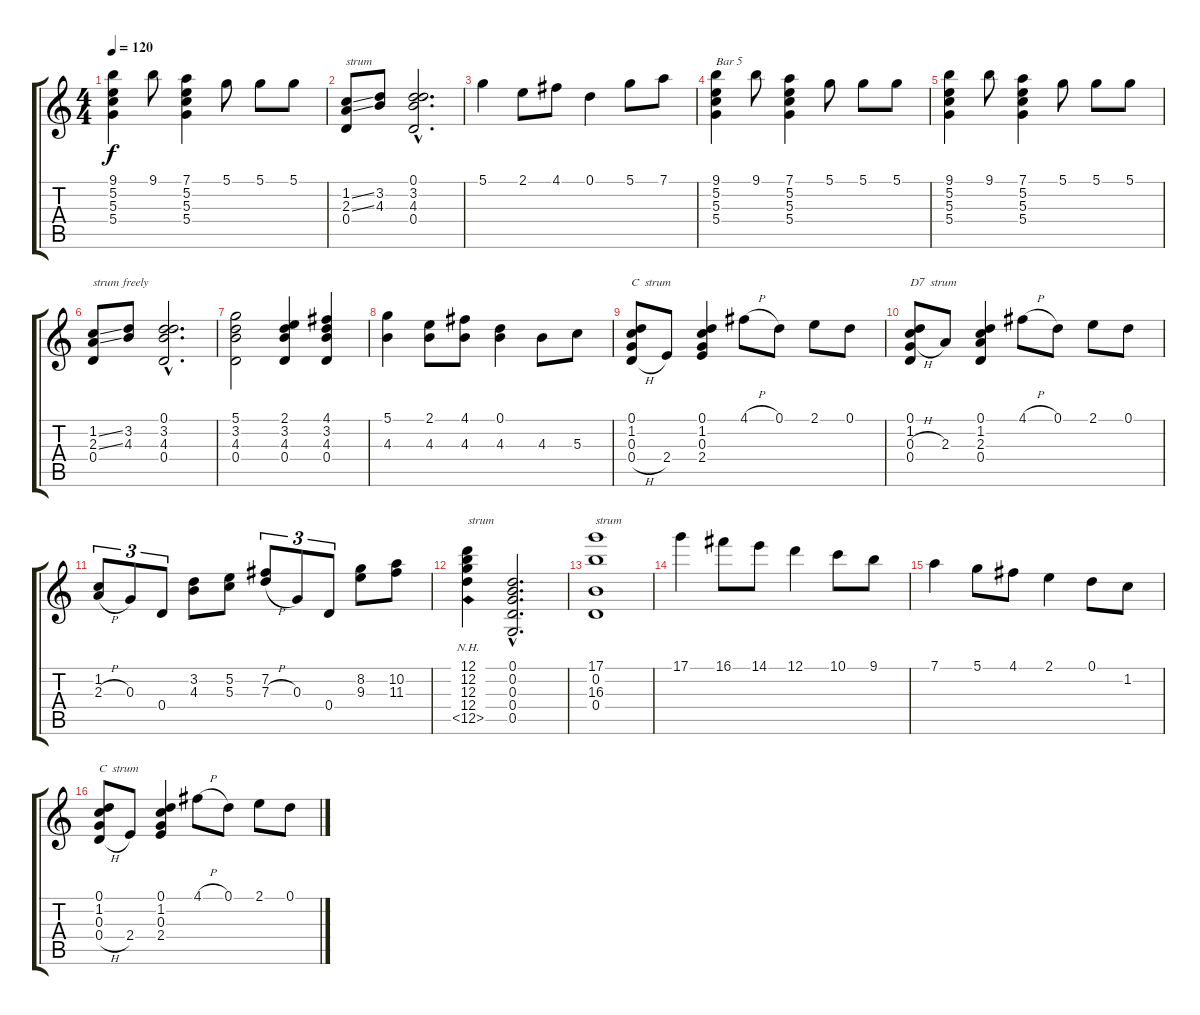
\track "" {instrument acousticguitarnylon}
\staff {score tabs}
\tuning (D4 B3 G3 D3 G2 D2) {hide}
\ts (4 4)
\tempo 120
\clef g2
\ks c
(9.1 5.2 5.3 5.4).4{dy f} 9.1.8 (7.1 5.2 5.3 5.4).4 5.1.8 5.1.8 5.1.8 |
(1.2{ss} 2.3{ss} 0.4).8{txt "strum"} (3.2 4.3).8 (0.1{hac} 3.2{hac} 4.3{hac} 0.4{hac}).2{d} |
5.1.4 2.1.8 4.1.8 0.1.4 5.1.8 7.1.8 |
(9.1 5.2 5.3 5.4).4{txt "Bar 5"} 9.1.8 (7.1 5.2 5.3 5.4).4 5.1.8 5.1.8 5.1.8 |
(9.1 5.2 5.3 5.4).4 9.1.8 (7.1 5.2 5.3 5.4).4 5.1.8 5.1.8 5.1.8 |
(1.2{ss} 2.3{ss} 0.4).8{txt "strum freely"} (3.2 4.3).8 (0.1{hac} 3.2{hac} 4.3{hac} 0.4{hac}).2{d} |
(5.1 3.2 4.3 0.4).2 (2.1 3.2 4.3 0.4).4 (4.1 3.2 4.3 0.4).4 |
(5.1 4.3).4 (2.1 4.3).8 (4.1 4.3).8 (0.1 4.3).4 4.3.8 5.3.8 |
(0.1 1.2 0.3 0.4{h}).8{txt "C  strum"} 2.4.8 (0.1 1.2 0.3 2.4).4 4.1{h}.8 0.1.8 2.1.8 0.1.8 |
(0.1 1.2 0.3{h} 0.4).8{txt "D7  strum"} 2.3.8 (0.1 1.2 2.3 0.4).4 4.1{h}.8 0.1.8 2.1.8 0.1.8 |
(1.2 2.3{h}).8{tu (3 2)} 0.3.8{tu (3 2)} 0.4.8{tu (3 2)} (3.2 4.3).8 (5.2 5.3).8 (7.2 7.3{h}).8{tu (3 2)} 0.3.8{tu (3 2)} 0.4.8{tu (3 2)} (8.2 9.3).8 (10.2 11.3).8 |
(12.1 12.2 12.3 12.4 12.5{nh}).4{txt "strum"} (0.1{hac} 0.2{hac} 0.3{hac} 0.4{hac} 0.5{hac}).2{d} |
(17.1 0.2 16.3 0.4).1{txt "strum"} |
17.1.4 16.1.8 14.1.8 12.1.4 10.1.8 9.1.8 |
7.1.4 5.1.8 4.1.8 2.1.4 0.1.8 1.2.8 |
(0.1 1.2 0.3 0.4{h}).8{txt "C  strum"} 2.4.8 (0.1 1.2 0.3 2.4).4 4.1{h}.8 0.1.8 2.1.8 0.1.8
